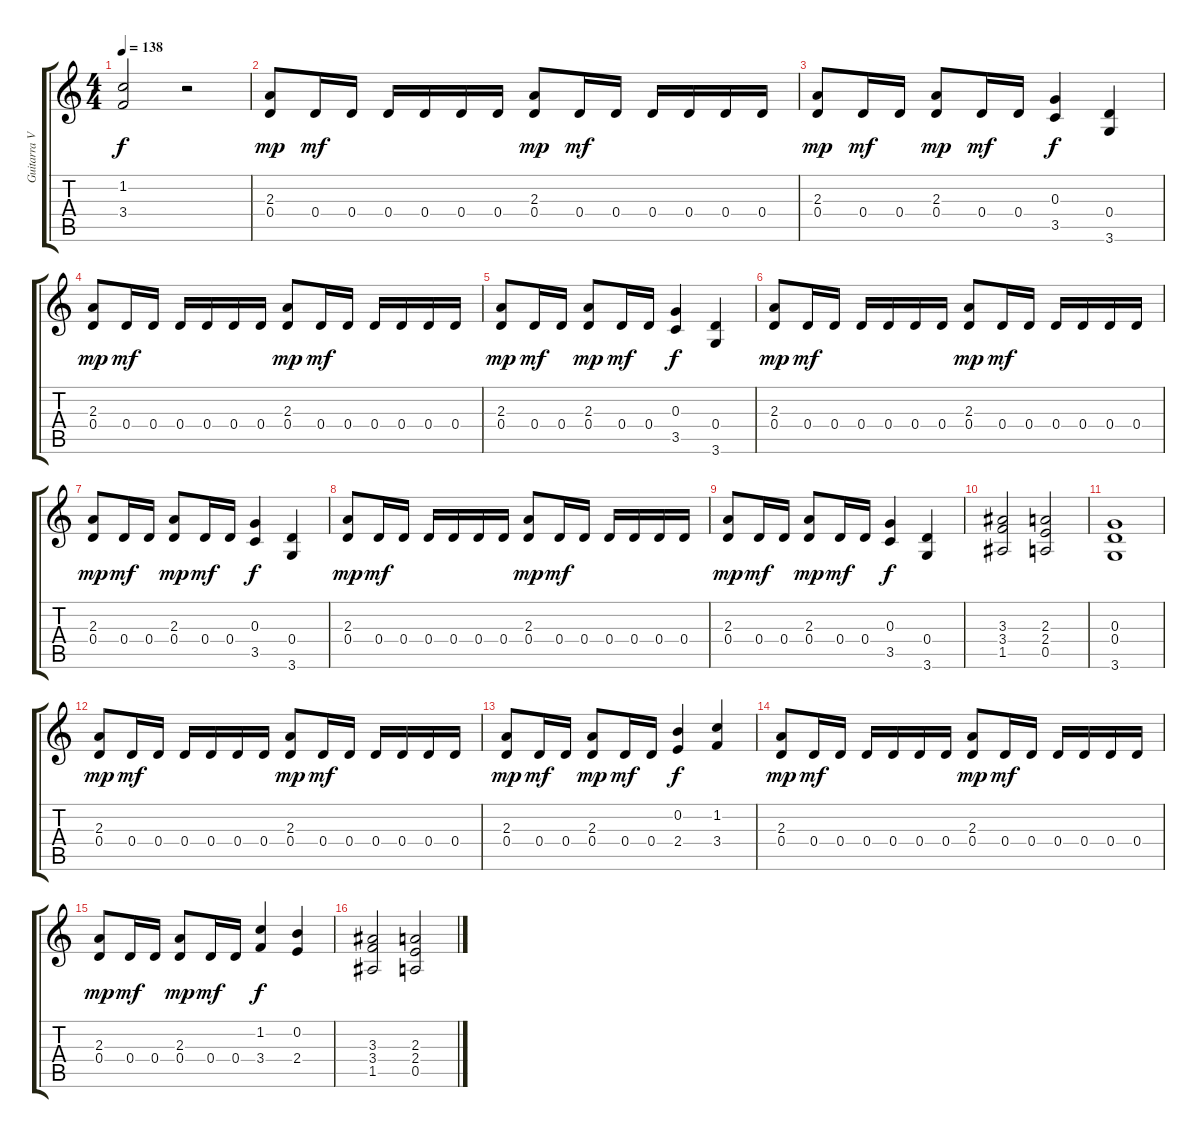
\track ("Guitarra V (Dist. Rítmica)" "Guitarra V") {instrument distortionguitar}
\staff {score tabs}
\tuning (E4 B3 G3 D3 A2 E2) {hide}
\ts (4 4)
\tempo 138
\clef g2
\ks c
(1.2 3.4).2{dy f} r.2 |
(2.3 0.4).8{dy mp} 0.4.16{dy mf} 0.4.16 0.4.16 0.4.16 0.4.16 0.4.16 (2.3 0.4).8{dy mp} 0.4.16{dy mf} 0.4.16 0.4.16 0.4.16 0.4.16 0.4.16 |
(2.3 0.4).8{dy mp} 0.4.16{dy mf} 0.4.16 (2.3 0.4).8{dy mp} 0.4.16{dy mf} 0.4.16 (0.3 3.5).4{dy f} (0.4 3.6).4 |
(2.3 0.4).8{dy mp} 0.4.16{dy mf} 0.4.16 0.4.16 0.4.16 0.4.16 0.4.16 (2.3 0.4).8{dy mp} 0.4.16{dy mf} 0.4.16 0.4.16 0.4.16 0.4.16 0.4.16 |
(2.3 0.4).8{dy mp} 0.4.16{dy mf} 0.4.16 (2.3 0.4).8{dy mp} 0.4.16{dy mf} 0.4.16 (0.3 3.5).4{dy f} (0.4 3.6).4 |
(2.3 0.4).8{dy mp} 0.4.16{dy mf} 0.4.16 0.4.16 0.4.16 0.4.16 0.4.16 (2.3 0.4).8{dy mp} 0.4.16{dy mf} 0.4.16 0.4.16 0.4.16 0.4.16 0.4.16 |
(2.3 0.4).8{dy mp} 0.4.16{dy mf} 0.4.16 (2.3 0.4).8{dy mp} 0.4.16{dy mf} 0.4.16 (0.3 3.5).4{dy f} (0.4 3.6).4 |
(2.3 0.4).8{dy mp} 0.4.16{dy mf} 0.4.16 0.4.16 0.4.16 0.4.16 0.4.16 (2.3 0.4).8{dy mp} 0.4.16{dy mf} 0.4.16 0.4.16 0.4.16 0.4.16 0.4.16 |
(2.3 0.4).8{dy mp} 0.4.16{dy mf} 0.4.16 (2.3 0.4).8{dy mp} 0.4.16{dy mf} 0.4.16 (0.3 3.5).4{dy f} (0.4 3.6).4 |
(3.3 3.4 1.5).2 (2.3 2.4 0.5).2 |
(0.3 0.4 3.6).1 |
(2.3 0.4).8{dy mp} 0.4.16{dy mf} 0.4.16 0.4.16 0.4.16 0.4.16 0.4.16 (2.3 0.4).8{dy mp} 0.4.16{dy mf} 0.4.16 0.4.16 0.4.16 0.4.16 0.4.16 |
(2.3 0.4).8{dy mp} 0.4.16{dy mf} 0.4.16 (2.3 0.4).8{dy mp} 0.4.16{dy mf} 0.4.16 (0.2 2.4).4{dy f} (1.2 3.4).4 |
(2.3 0.4).8{dy mp} 0.4.16{dy mf} 0.4.16 0.4.16 0.4.16 0.4.16 0.4.16 (2.3 0.4).8{dy mp} 0.4.16{dy mf} 0.4.16 0.4.16 0.4.16 0.4.16 0.4.16 |
(2.3 0.4).8{dy mp} 0.4.16{dy mf} 0.4.16 (2.3 0.4).8{dy mp} 0.4.16{dy mf} 0.4.16 (1.2 3.4).4{dy f} (0.2 2.4).4 |
(3.3 3.4 1.5).2 (2.3 2.4 0.5).2
